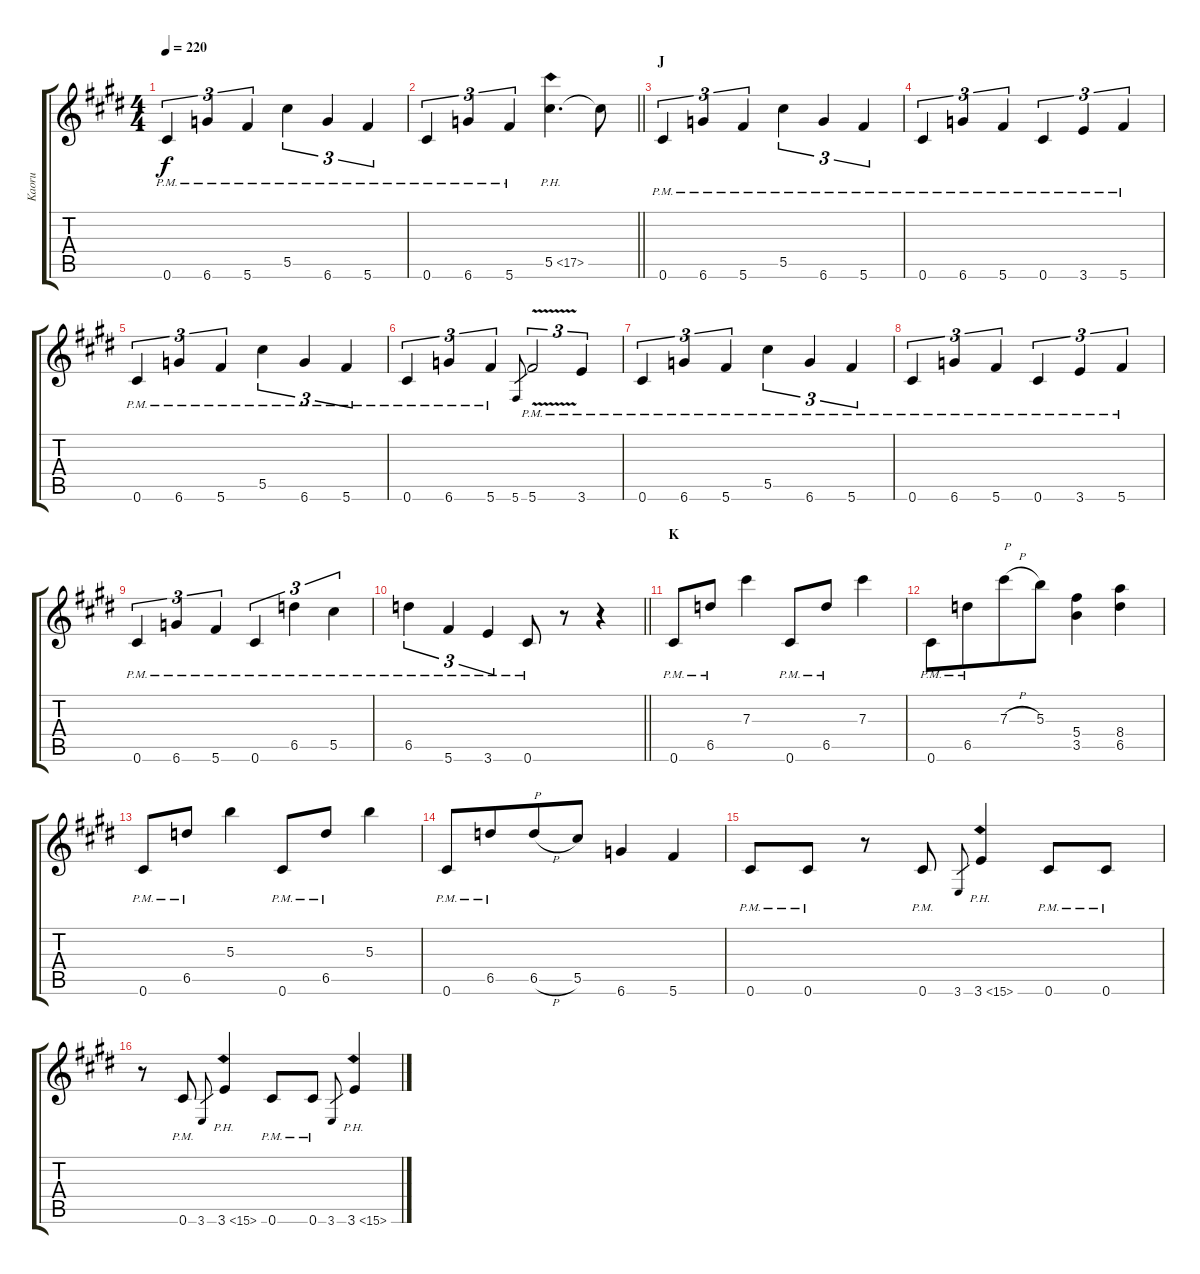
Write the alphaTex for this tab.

\track ("Kaoru" "Kaoru") {instrument overdrivenguitar}
\staff {score tabs}
\tuning (Eb4 Bb3 Gb3 Db3 Ab2 Db2) {hide}
\ts (4 4)
\tempo 220
\clef g2
\ks c#minor
0.6{pm}.4{tu (3 2) ot 8vb dy f} 6.6{pm}.4{tu (3 2) ot 8vb} 5.6{pm}.4{tu (3 2) ot 8vb} 5.5{pm}.4{tu (3 2) ot 8vb} 6.6{pm}.4{tu (3 2) ot 8vb} 5.6{pm}.4{tu (3 2) ot 8vb} |
\barLineRight lightlight
0.6{pm}.4{tu (3 2) ot 8vb} 6.6{pm}.4{tu (3 2) ot 8vb} 5.6{pm}.4{tu (3 2) ot 8vb} 5.5{ph 12}.4{d ot 8vb} 5.5{t}.8{ot 8vb} |
\section ("" "J")
0.6{pm}.4{tu (3 2) ot 8vb} 6.6{pm}.4{tu (3 2) ot 8vb} 5.6{pm}.4{tu (3 2) ot 8vb} 5.5{pm}.4{tu (3 2) ot 8vb} 6.6{pm}.4{tu (3 2) ot 8vb} 5.6{pm}.4{tu (3 2) ot 8vb} |
0.6{pm}.4{tu (3 2) ot 8vb} 6.6{pm}.4{tu (3 2) ot 8vb} 5.6{pm}.4{tu (3 2) ot 8vb} 0.6{pm}.4{tu (3 2) ot 8vb} 3.6{pm}.4{tu (3 2) ot 8vb} 5.6{pm}.4{tu (3 2) ot 8vb} |
0.6{pm}.4{tu (3 2) ot 8vb} 6.6{pm}.4{tu (3 2) ot 8vb} 5.6{pm}.4{tu (3 2) ot 8vb} 5.5{pm}.4{tu (3 2) ot 8vb} 6.6{pm}.4{tu (3 2) ot 8vb} 5.6{pm}.4{tu (3 2) ot 8vb} |
0.6{pm}.4{tu (3 2) ot 8vb} 6.6{pm}.4{tu (3 2) ot 8vb} 5.6{pm}.4{tu (3 2) ot 8vb} 5.6.8{gr} 5.6{v pm}.2{tu (3 2) ot 8vb} 3.6{pm}.4{tu (3 2) ot 8vb} |
0.6{pm}.4{tu (3 2) ot 8vb} 6.6{pm}.4{tu (3 2) ot 8vb} 5.6{pm}.4{tu (3 2) ot 8vb} 5.5{pm}.4{tu (3 2) ot 8vb} 6.6{pm}.4{tu (3 2) ot 8vb} 5.6{pm}.4{tu (3 2) ot 8vb} |
0.6{pm}.4{tu (3 2) ot 8vb} 6.6{pm}.4{tu (3 2) ot 8vb} 5.6{pm}.4{tu (3 2) ot 8vb} 0.6{pm}.4{tu (3 2) ot 8vb} 3.6{pm}.4{tu (3 2) ot 8vb} 5.6{pm}.4{tu (3 2) ot 8vb} |
0.6{pm}.4{tu (3 2) ot 8vb} 6.6{pm}.4{tu (3 2) ot 8vb} 5.6{pm}.4{tu (3 2) ot 8vb} 0.6{pm}.4{tu (3 2) ot 8vb} 6.5{pm}.4{tu (3 2) ot 8vb} 5.5{pm}.4{tu (3 2) ot 8vb} |
\barLineRight lightlight
6.5{pm}.4{tu (3 2) ot 8vb} 5.6{pm}.4{tu (3 2) ot 8vb} 3.6{pm}.4{tu (3 2) ot 8vb} 0.6{pm}.8{ot 8vb} r.8{ot 8vb} r.4{ot 8vb} |
\section ("" "K")
0.6{pm}.8{ot 8vb} 6.5{pm}.8{ot 8vb} 7.3.4{ot 8vb} 0.6{pm}.8{ot 8vb} 6.5{pm}.8{ot 8vb} 7.3.4{ot 8vb} |
0.6{pm}.8{ot 8vb} 6.5{pm}.8{ot 8vb beam merge} 7.3{h}.8{ot 8vb txt "P"} 5.3.8{ot 8vb} (5.4 3.5).4{ot 8vb} (8.4 6.5).4{ot 8vb} |
0.6{pm}.8{ot 8vb} 6.5{pm}.8{ot 8vb} 5.3.4{ot 8vb} 0.6{pm}.8{ot 8vb} 6.5{pm}.8{ot 8vb} 5.3.4{ot 8vb} |
0.6{pm}.8{ot 8vb} 6.5{pm}.8{ot 8vb beam merge} 6.5{h}.8{ot 8vb txt "P"} 5.5.8{ot 8vb} 6.6.4{ot 8vb} 5.6.4{ot 8vb} |
0.6{pm}.8{ot 8vb} 0.6{pm}.8{ot 8vb} r.8{ot 8vb} 0.6{pm}.8{ot 8vb} 3.6.8{gr} 3.6{ph 12}.4{ot 8vb} 0.6{pm}.8{ot 8vb} 0.6{pm}.8{ot 8vb} |
r.8{ot 8vb} 0.6{pm}.8{ot 8vb} 3.6.8{gr} 3.6{ph 12}.4{ot 8vb} 0.6{pm}.8{ot 8vb} 0.6{pm}.8{ot 8vb} 3.6.8{gr} 3.6{ph 12}.4{ot 8vb}
